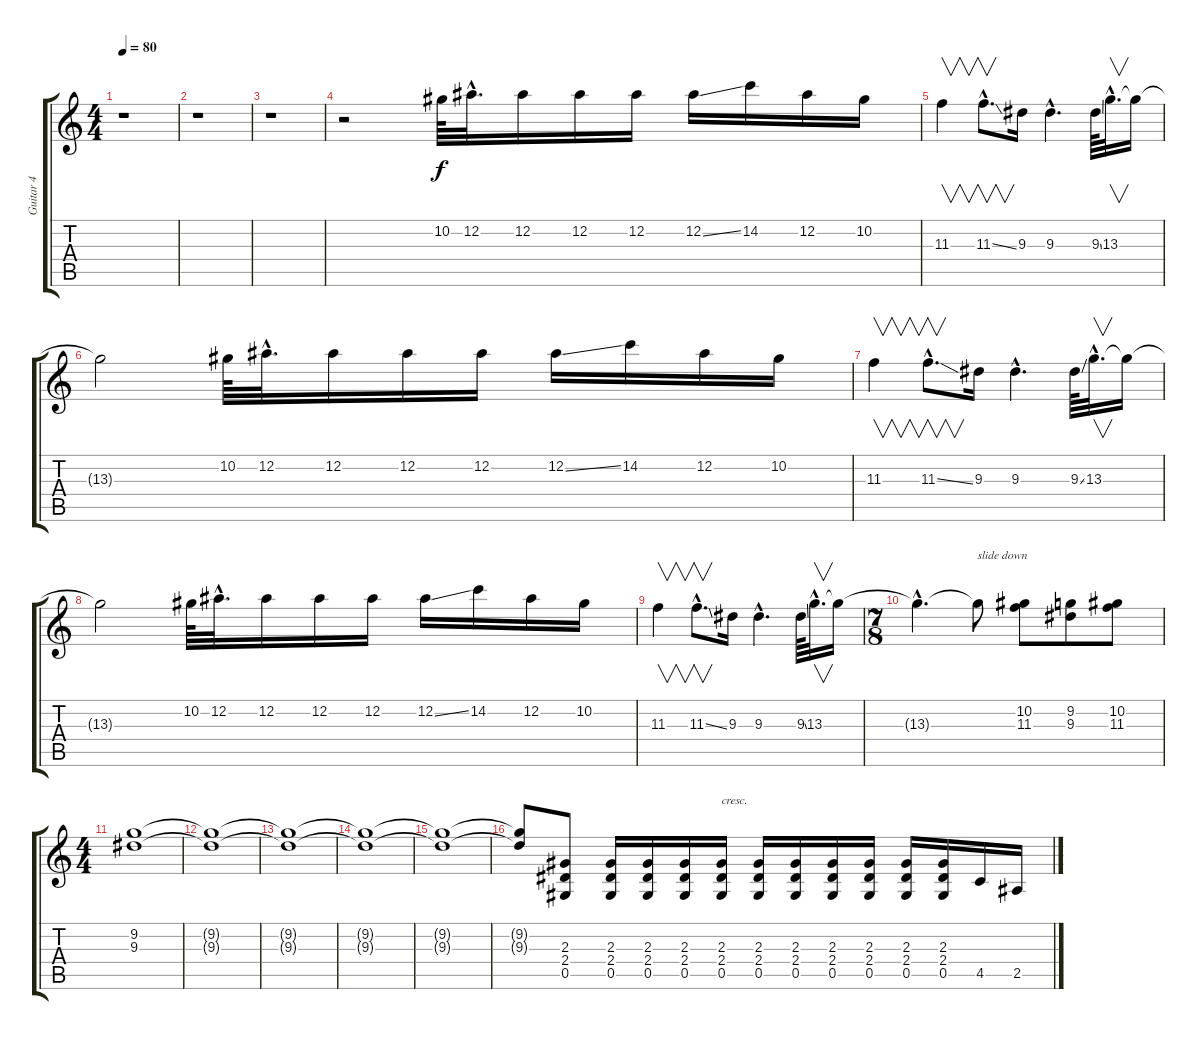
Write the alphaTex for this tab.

\track ("Guitar 4" "Guitar 4") {instrument distortionguitar}
\staff {score tabs}
\tuning (Eb4 Bb3 Gb3 Db3 Ab2 Eb2) {hide}
\ts (4 4)
\tempo 80
\clef g2
\ks c
r.1{dy f} |
r.1 |
r.1 |
r.2 10.2.64 12.2{hac}.32{d} 12.2.16 12.2.16 12.2.16 12.2{ss}.16 14.2.16 12.2.16 10.2.16 |
11.3.4{v} 11.3{ss hac}.8{v d} 9.3.16 9.3{hac}.4{d} 9.3{ss}.64 13.3{hac}.32{v d} 13.3{t}.16 |
13.3{t}.2 10.2.64 12.2{hac}.32{d} 12.2.16 12.2.16 12.2.16 12.2{ss}.16 14.2.16 12.2.16 10.2.16 |
11.3.4{v} 11.3{ss hac}.8{v d} 9.3.16 9.3{hac}.4{d} 9.3{ss}.64 13.3{hac}.32{v d} 13.3{t}.16 |
13.3{t}.2 10.2.64 12.2{hac}.32{d} 12.2.16 12.2.16 12.2.16 12.2{ss}.16 14.2.16 12.2.16 10.2.16 |
11.3.4{v} 11.3{ss hac}.8{v d} 9.3.16 9.3{hac}.4{d} 9.3{ss}.64 13.3{hac}.32{v d} 13.3{t}.16 |
\ts (7 8)
13.3{hac t}.4{d} 13.3{t}.8{txt "slide down"} (10.2 11.3).8 (9.2 9.3).8 (10.2 11.3).8 |
\ts (4 4)
(9.2 9.3).1 |
(9.2{t} 9.3{t}).1 |
(9.2{t} 9.3{t}).1 |
(9.2{t} 9.3{t}).1 |
(9.2{t} 9.3{t}).1 |
(9.2{t} 9.3{t}).8 (2.3 2.4 0.5).8 (2.3 2.4 0.5).16 (2.3 2.4 0.5).16 (2.3 2.4 0.5).16 (2.3 2.4 0.5).16{txt "cresc."} (2.3 2.4 0.5).16 (2.3 2.4 0.5).16 (2.3 2.4 0.5).16 (2.3 2.4 0.5).16 (2.3 2.4 0.5).16 (2.3 2.4 0.5).16 4.5.16 2.5.16
